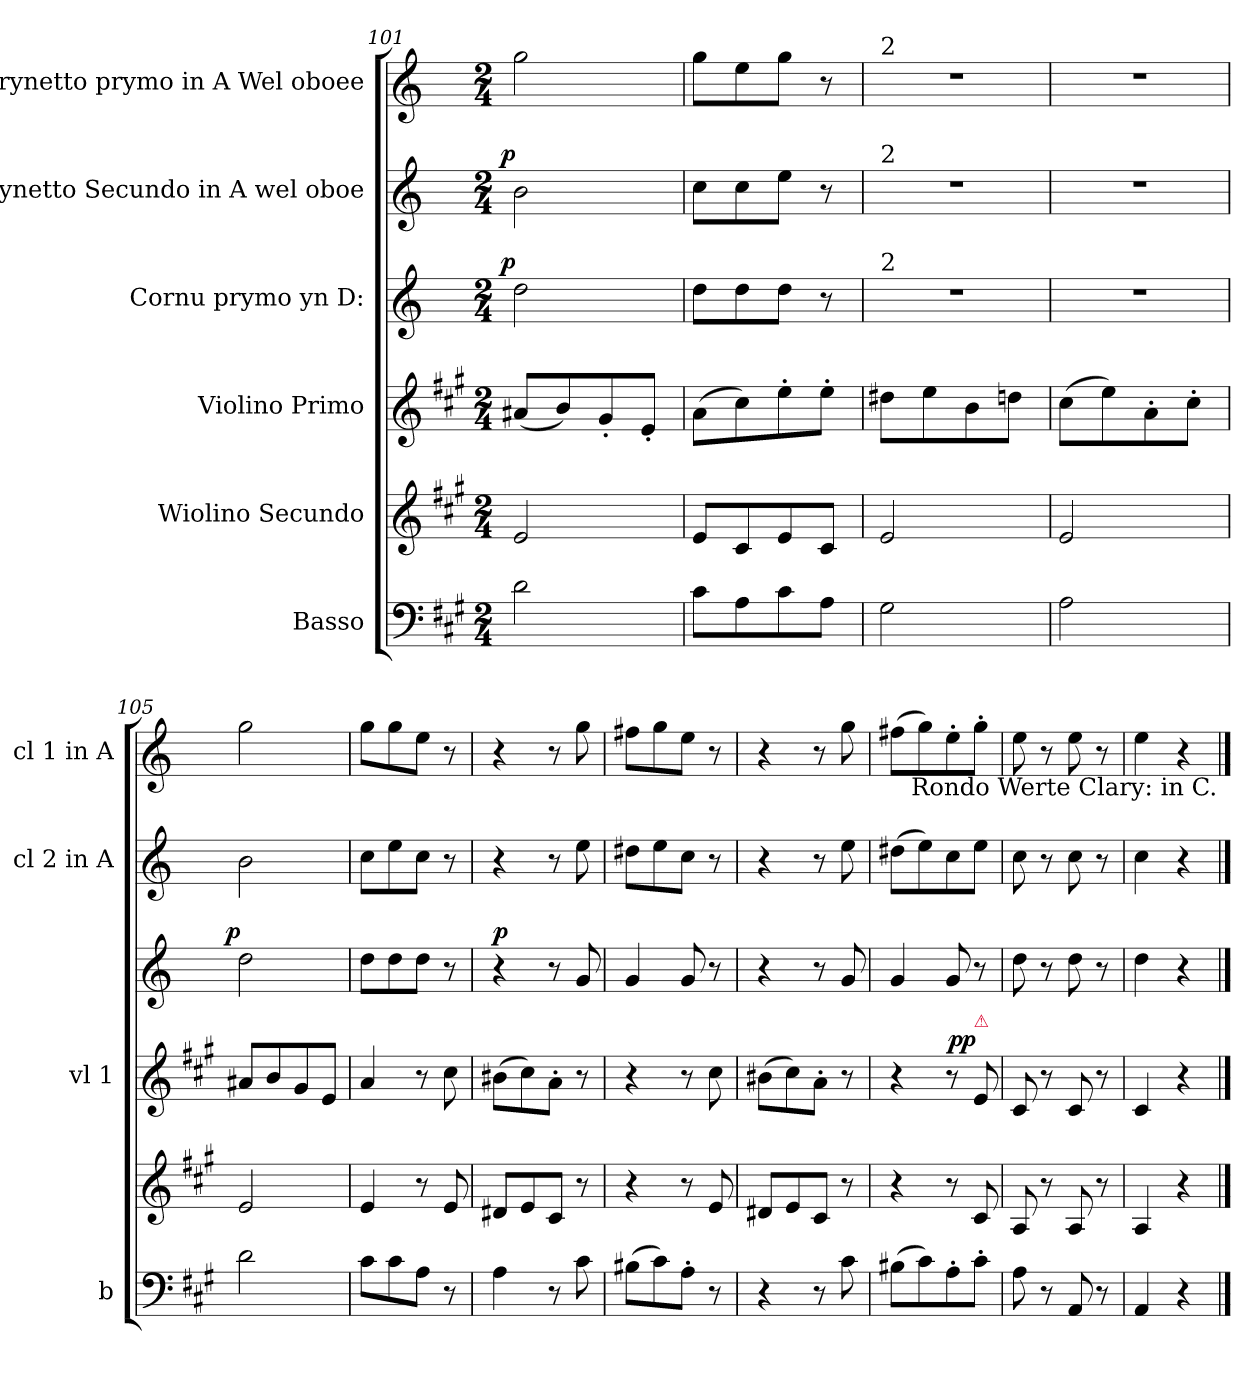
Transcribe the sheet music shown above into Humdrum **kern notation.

**kern	**kern	**kern	**dynam	**kern	**dynam	**kern	**dynam	**kern
*part6	*part5	*part4	*part4	*part3	*part3	*part2	*part2	*part1
*staff6	*staff5	*staff4	*staff4	*staff3	*staff3	*staff2	*staff2	*staff1
*I"Basso	*I"Wiolino Secundo	*I"Violino Primo	*	*I"Cornu prymo yn D:	*	*I"Clarynetto Secundo in A wel oboe	*	*I"Clarynetto prymo in A Wel oboee
*I'b	*	*I'vl 1	*	*	*	*I'cl 2 in A	*	*I'cl 1 in A
*clefF4	*clefG2	*clefG2	*	*clefG2	*	*clefG2	*	*clefG2
*	*	*	*	*ITrd6c10	*	*ITrd2c3	*	*ITrd2c3
*k[f#c#g#]	*k[f#c#g#]	*k[f#c#g#]	*	*k[f#c#]	*	*k[f#c#g#]	*	*k[f#c#g#]
*M2/4	*M2/4	*M2/4	*	*M2/4	*	*M2/4	*	*M2/4
=101	=101	=101	=101	=101	=101	=101	=101	=101
!	!	!	!	!	!LO:DY:a:rj	!	!LO:DY:a:rj	!
2d\	2e/	(8a#X/L	.	2e\	p.	2g#\	p.	2ee\
.	.	8b/)	.	.	.	.	.	.
.	.	8g#'/	.	.	.	.	.	.
.	.	8e'/J	.	.	.	.	.	.
=102	=102	=102	=102	=102	=102	=102	=102	=102
8c#\L	8e/L	(8a\L	.	8e\L	.	8a\L	.	8ee\L
8A\	8c#/	8cc#\)	.	8e\	.	8a\	.	8cc#\
8c#\	8e/	8ee'\	.	8e\J	.	8cc#\J	.	8ee\J
8A\J	8c#/J	8ee'\J	.	8r	.	8r	.	8r
=103	=103	=103	=103	=103	=103	=103	=103	=103
!	!	!	!	!	!	!	!	!LO:TX:a:t=2
!	!	!	!	!	!	!LO:TX:a:t=2	!	!
!	!	!	!	!LO:TX:a:t=2	!	!	!	!
2G#\	2e/	8dd#X\L	.	2r	.	2r	.	2r
.	.	8ee\	.	.	.	.	.	.
.	.	8b\	.	.	.	.	.	.
.	.	8ddn\J	.	.	.	.	.	.
=104	=104	=104	=104	=104	=104	=104	=104	=104
2A\	2e/	(8cc#\L	.	2r	.	2r	.	2r
.	.	8ee\)	.	.	.	.	.	.
.	.	8a'\	.	.	.	.	.	.
.	.	8cc#'\J	.	.	.	.	.	.
=105	=105	=105	=105	=105	=105	=105	=105	=105
!	!	!	!	!	!LO:DY:a:rj	!	!	!
2d\	2e/	8a#X/L	.	2e\	p.	2g#\	.	2ee\
.	.	8b/	.	.	.	.	.	.
.	.	8g#/	.	.	.	.	.	.
.	.	8e/J	.	.	.	.	.	.
=106	=106	=106	=106	=106	=106	=106	=106	=106
8c#\L	4e/	4a/	.	8e\L	.	8a\L	.	8ee\L
8c#\	.	.	.	8e\	.	8cc#\	.	8ee\
8A\J	8r	8r	.	8e\J	.	8a\J	.	8cc#\J
8r	8e/	8cc#\	.	8r	.	8r	.	8r
=107	=107	=107	=107	=107	=107	=107	=107	=107
!	!	!	!	!	!LO:DY:a	!	!	!
4A\	8d#X/L	(8b#X\L	.	4r	p	4r	.	4r
.	8e/	8cc#\)	.	.	.	.	.	.
8r	8c#/J	8a'\J	.	8r	.	8r	.	8r
8c#\	8r	8r	.	8A/	.	8cc#\	.	8ee\
=108	=108	=108	=108	=108	=108	=108	=108	=108
(8B#X\L	4r	4r	.	4A/	.	8b#X\L	.	8dd#X\L
8c#\)	.	.	.	.	.	8cc#\	.	8ee\
8A'\J	8r	8r	.	8A/	.	8a\J	.	8cc#\J
8r	8e/	8cc#\	.	8r	.	8r	.	8r
=109	=109	=109	=109	=109	=109	=109	=109	=109
4r	8d#X/L	(8b#X\L	.	4r	.	4r	.	4r
.	8e/	8cc#\)	.	.	.	.	.	.
8r	8c#/J	8a'\J	.	8r	.	8r	.	8r
8c#\	8r	8r	.	8A/	.	8cc#\	.	8ee\
=110	=110	=110	=110	=110	=110	=110	=110	=110
(8B#X\L	4r	4r	.	4A/	.	(8b#X\L	.	(8dd#X\L
8c#\)	.	.	.	.	.	8cc#\)	.	8ee\)
8A'\	8r	8r	.	8A/	.	8a\	.	8cc#'\
!	!	!LO:TX:a:color=crimson:t=⚠	!	!	!	!	!	!
!	!	!	!LO:DY:a:rj	!	!	!	!	!
8c#'\J	8c#/	8e/	pp.	8r	.	8cc#\J	.	8ee'\J
=111	=111	=111	=111	=111	=111	=111	=111	=111
8A\	8A/	8c#/	.	8e\	.	8a\	.	8cc#\
8r	8r	8r	.	8r	.	8r	.	8r
8AA/	8A/	8c#/	.	8e\	.	8a\	.	8cc#\
8r	8r	8r	.	8r	.	8r	.	8r
=112	=112	=112	=112	=112	=112	=112	=112	=112
4AA/	4A/	4c#/	.	4e\	.	4a\	.	4cc#\
4r	4r	4r	.	4r	.	4r	.	4r
!	!	!	!	!	!	!	!	!LO:TX:b:t=Rondo Werte Clary&colon; in C.
==	==	==	==	==	==	==	==	==
*-	*-	*-	*-	*-	*-	*-	*-	*-
